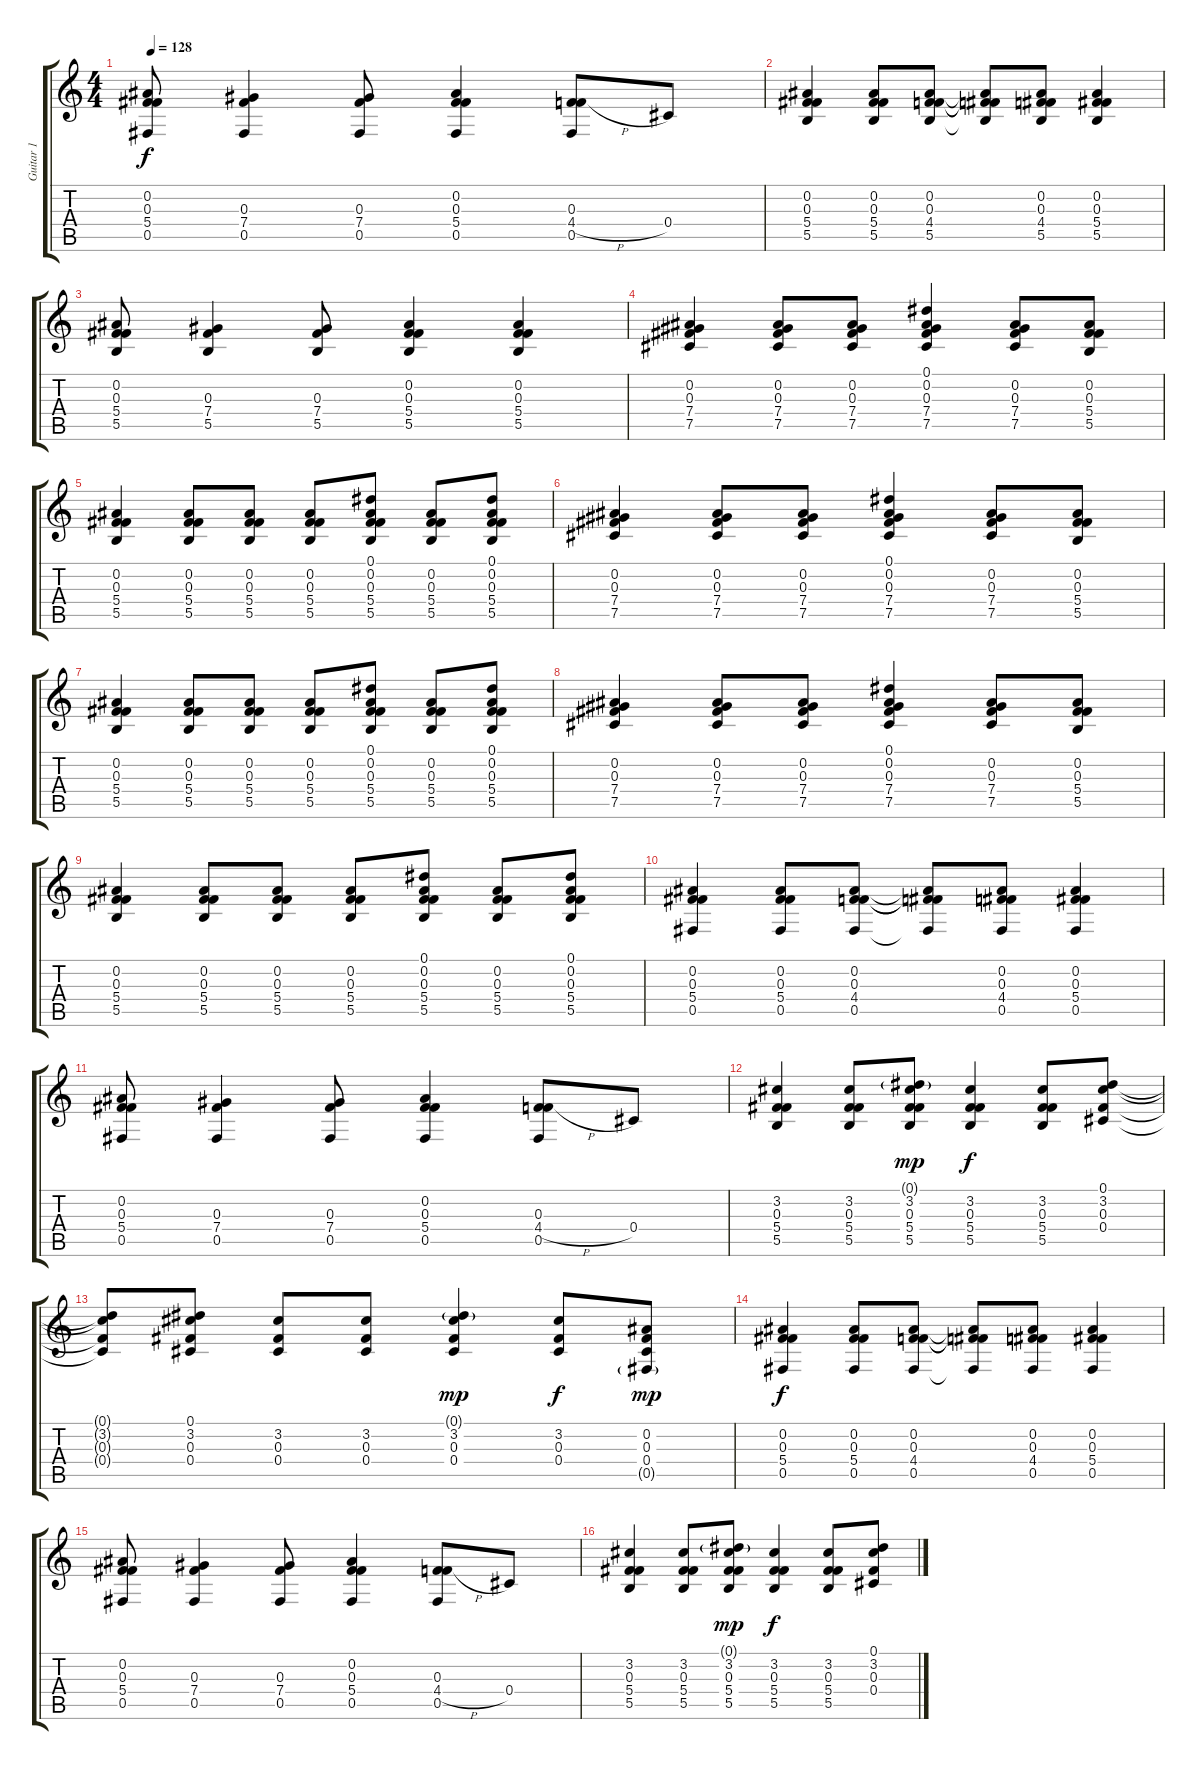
\track ("Guitar 1" "Guitar 1") {instrument acousticguitarsteel}
\staff {score tabs}
\tuning (Eb4 Bb3 Gb3 Db3 Gb2 Eb2) {hide}
\ts (4 4)
\tempo 128
\clef g2
\ks c
(0.2 0.3 5.4 0.5).8{dy f} (0.3 7.4 0.5).4 (0.3 7.4 0.5).8 (0.2 0.3 5.4 0.5).4 (0.3 4.4{h} 0.5).8 0.4.8 |
(0.2 0.3 5.4 5.5).4 (0.2 0.3 5.4 5.5).8 (0.2 0.3 4.4 5.5).8 (0.2{t} 0.3{t} 4.4{t} 5.5{t}).8 (0.2 0.3 4.4 5.5).8 (0.2 0.3 5.4 5.5).4 |
(0.2 0.3 5.4 5.5).8 (0.3 7.4 5.5).4 (0.3 7.4 5.5).8 (0.2 0.3 5.4 5.5).4 (0.2 0.3 5.4 5.5).4 |
(0.2 0.3 7.4 7.5).4 (0.2 0.3 7.4 7.5).8 (0.2 0.3 7.4 7.5).8 (0.1 0.2 0.3 7.4 7.5).4 (0.2 0.3 7.4 7.5).8 (0.2 0.3 5.4 5.5).8 |
(0.2 0.3 5.4 5.5).4 (0.2 0.3 5.4 5.5).8 (0.2 0.3 5.4 5.5).8 (0.2 0.3 5.4 5.5).8 (0.1 0.2 0.3 5.4 5.5).8 (0.2 0.3 5.4 5.5).8 (0.1 0.2 0.3 5.4 5.5).8 |
(0.2 0.3 7.4 7.5).4 (0.2 0.3 7.4 7.5).8 (0.2 0.3 7.4 7.5).8 (0.1 0.2 0.3 7.4 7.5).4 (0.2 0.3 7.4 7.5).8 (0.2 0.3 5.4 5.5).8 |
(0.2 0.3 5.4 5.5).4 (0.2 0.3 5.4 5.5).8 (0.2 0.3 5.4 5.5).8 (0.2 0.3 5.4 5.5).8 (0.1 0.2 0.3 5.4 5.5).8 (0.2 0.3 5.4 5.5).8 (0.1 0.2 0.3 5.4 5.5).8 |
(0.2 0.3 7.4 7.5).4 (0.2 0.3 7.4 7.5).8 (0.2 0.3 7.4 7.5).8 (0.1 0.2 0.3 7.4 7.5).4 (0.2 0.3 7.4 7.5).8 (0.2 0.3 5.4 5.5).8 |
(0.2 0.3 5.4 5.5).4 (0.2 0.3 5.4 5.5).8 (0.2 0.3 5.4 5.5).8 (0.2 0.3 5.4 5.5).8 (0.1 0.2 0.3 5.4 5.5).8 (0.2 0.3 5.4 5.5).8 (0.1 0.2 0.3 5.4 5.5).8 |
(0.2 0.3 5.4 0.5).4 (0.2 0.3 5.4 0.5).8 (0.2 0.3 4.4 0.5).8 (0.2{t} 0.3{t} 4.4{t} 0.5{t}).8 (0.2 0.3 4.4 0.5).8 (0.2 0.3 5.4 0.5).4 |
(0.2 0.3 5.4 0.5).8 (0.3 7.4 0.5).4 (0.3 7.4 0.5).8 (0.2 0.3 5.4 0.5).4 (0.3 4.4{h} 0.5).8 0.4.8 |
(3.2 0.3 5.4 5.5).4 (3.2 0.3 5.4 5.5).8 (0.1{g} 3.2 0.3 5.4 5.5).8{dy mp} (3.2 0.3 5.4 5.5).4{dy f} (3.2 0.3 5.4 5.5).8 (0.1 3.2 0.3 0.4).8 |
(0.1{t} 3.2{t} 0.3{t} 0.4{t}).8 (0.1 3.2 0.3 0.4).8 (3.2 0.3 0.4).8 (3.2 0.3 0.4).8 (0.1{g} 3.2 0.3 0.4).4{dy mp} (3.2 0.3 0.4).8{dy f} (0.2 0.3 0.4 0.5{g}).8{dy mp} |
(0.2 0.3 5.4 0.5).4{dy f} (0.2 0.3 5.4 0.5).8 (0.2 0.3 4.4 0.5).8 (0.2{t} 0.3{t} 4.4{t} 0.5{t}).8 (0.2 0.3 4.4 0.5).8 (0.2 0.3 5.4 0.5).4 |
(0.2 0.3 5.4 0.5).8 (0.3 7.4 0.5).4 (0.3 7.4 0.5).8 (0.2 0.3 5.4 0.5).4 (0.3 4.4{h} 0.5).8 0.4.8 |
(3.2 0.3 5.4 5.5).4 (3.2 0.3 5.4 5.5).8 (0.1{g} 3.2 0.3 5.4 5.5).8{dy mp} (3.2 0.3 5.4 5.5).4{dy f} (3.2 0.3 5.4 5.5).8 (0.1 3.2 0.3 0.4).8
